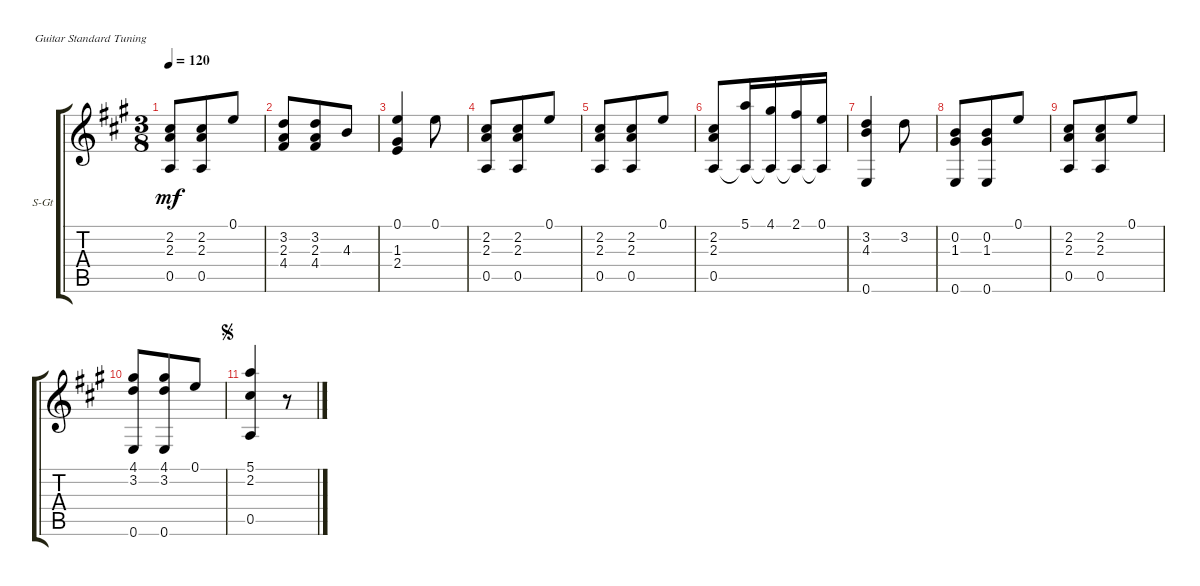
\defaultSystemsLayout 4
\bracketExtendMode groupsimilarinstruments
\firstSystemTrackNameOrientation horizontal
\otherSystemsTrackNameOrientation horizontal
\track ("Steel Guitar" "S-Gt") {instrument acousticguitarsteel}
\staff {score tabs}
\tuning (E4 B3 G3 D3 A2 E2)
\ts (3 8)
\tempo 120
\clef g2
\ks a
(2.3 2.2 0.5).8{dy mf} (2.3 2.2 0.5).8 0.1.8 |
(3.2 2.3 4.4).8 (3.2 2.3 4.4).8 4.3.8 |
(2.4 1.3 0.1).4 0.1.8 |
(2.3 2.2 0.5).8 (2.3 2.2 0.5).8 0.1.8 |
(2.3 2.2 0.5).8 (2.3 2.2 0.5).8 0.1.8 |
(2.3 2.2 0.5).8 (5.1 0.5{t}).16 (4.1 0.5{t}).16 (2.1 0.5{t}).16 (0.1 0.5{t}).16 |
(0.6 3.2 4.3).4 3.2.8 |
(0.6 1.3 0.2).8 (0.6 1.3 0.2).8 0.1.8 |
(2.3 2.2 0.5).8 (2.3 2.2 0.5).8 0.1.8 |
(4.1 3.2 0.6).8 (4.1 3.2 0.6).8 0.1.8 |
\jump segno
(0.5 2.2 5.1).4 r.8
